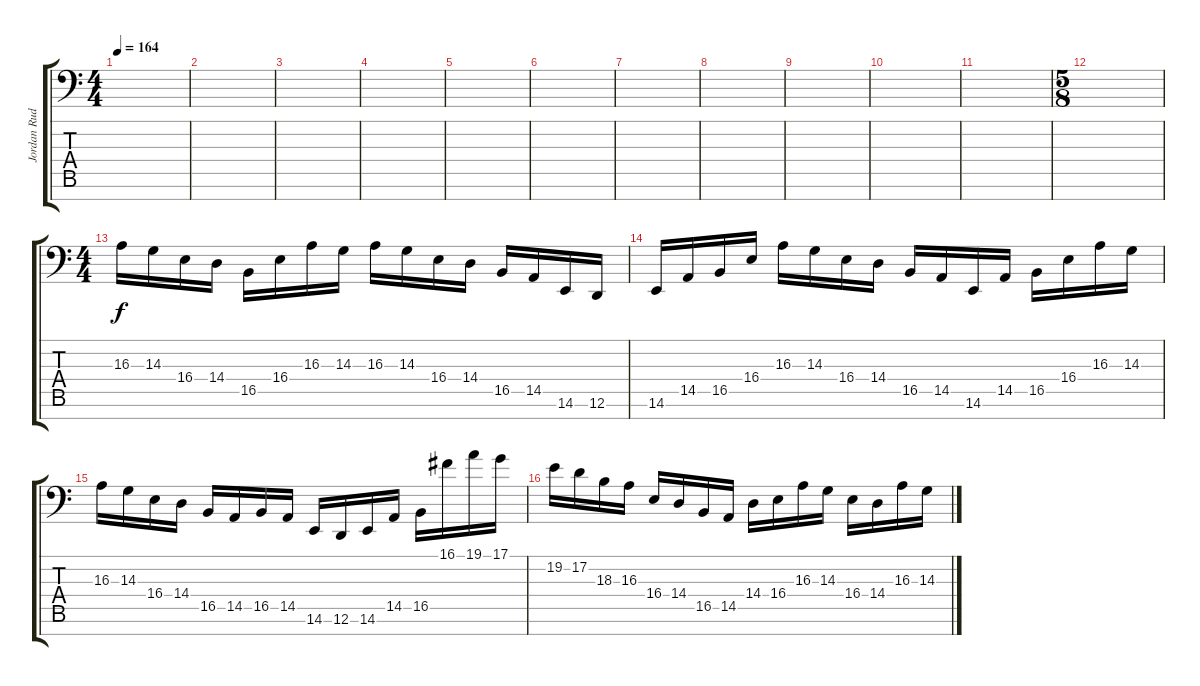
\track ("Jordan Rudess lead (with tabulature)" "Jordan Rud") {instrument electricgrandpiano}
\staff {score tabs}
\tuning (D3 A2 F2 C2 G1 D1 A0) {hide}
\ts (4 4)
\tempo 164
\clef f4
\ks c
|
|
|
|
|
|
|
|
|
|
|
\ts (5 8)
|
\ts (4 4)
16.3.16{volume 12 balance 6 instrument lead6voice} 14.3.16 16.4.16 14.4.16 16.5.16 16.4.16 16.3.16 14.3.16 16.3.16 14.3.16 16.4.16 14.4.16 16.5.16 14.5.16 14.6.16 12.6.16 |
14.6.16 14.5.16 16.5.16 16.4.16 16.3.16 14.3.16 16.4.16 14.4.16 16.5.16 14.5.16 14.6.16 14.5.16 16.5.16 16.4.16 16.3.16 14.3.16 |
16.3.16 14.3.16 16.4.16 14.4.16 16.5.16 14.5.16 16.5.16 14.5.16 14.6.16 12.6.16 14.6.16 14.5.16 16.5.16 16.1.16{balance 16} 19.1.16 17.1.16 |
19.2.16 17.2.16 18.3.16 16.3.16 16.4.16 14.4.16 16.5.16{balance 8} 14.5.16 14.4.16 16.4.16 16.3.16 14.3.16 16.4.16 14.4.16 16.3.16 14.3.16
